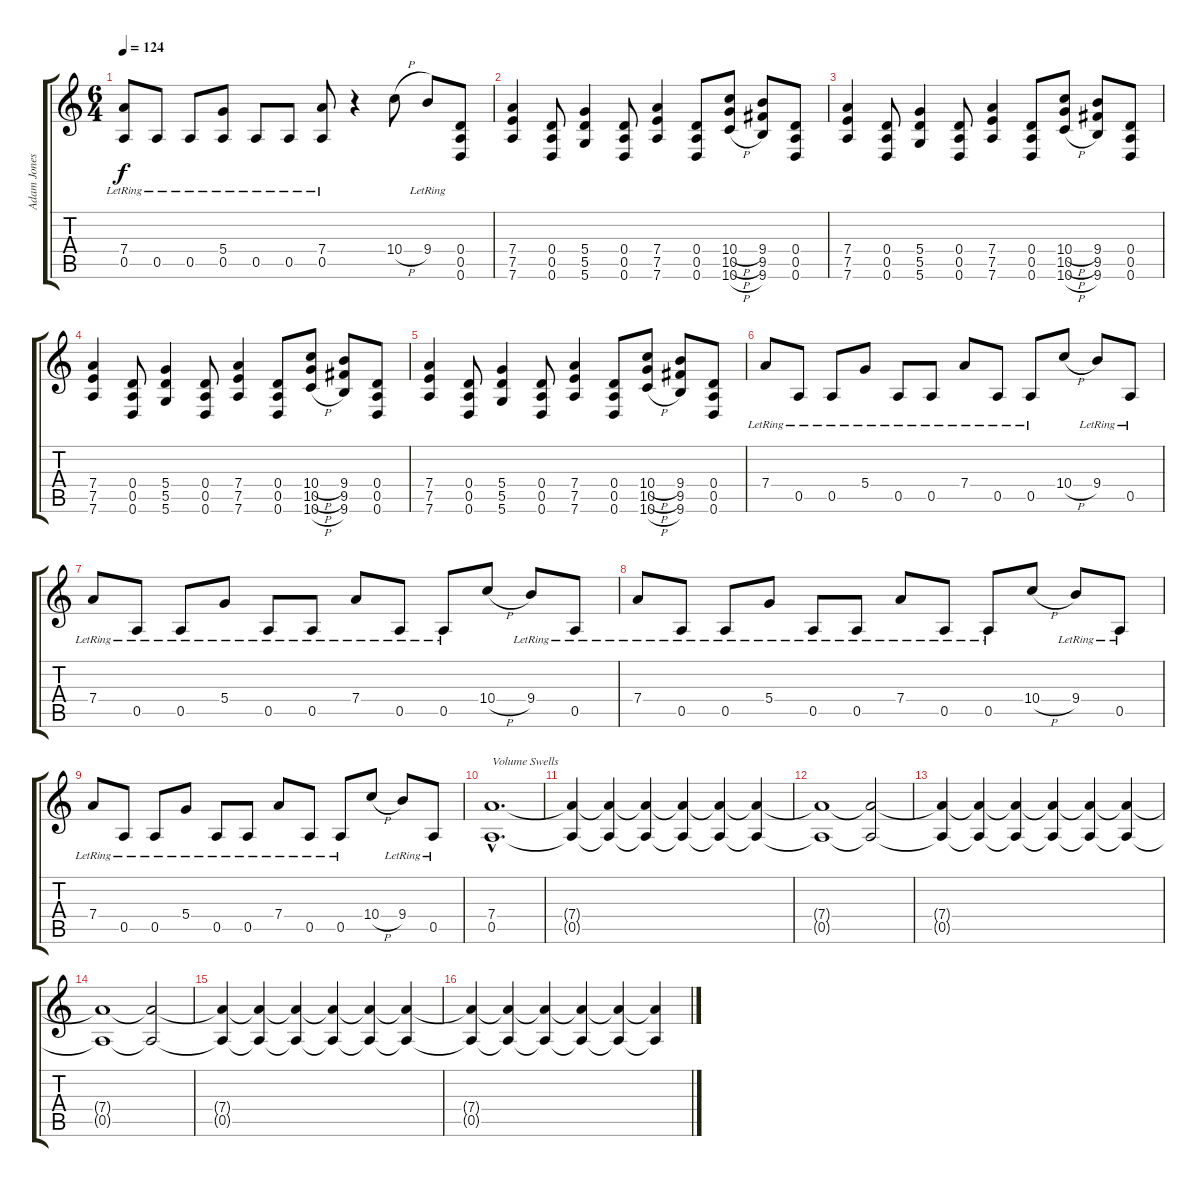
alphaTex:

\track ("Adam Jones" "Adam Jones") {instrument distortionguitar}
\staff {score tabs}
\tuning (E4 B3 G3 D3 A2 D2) {hide}
\ts (6 4)
\tempo 124
\clef g2
\ks c
(7.4{lr} 0.5{lr}).8{dy f volume 14} 0.5{lr}.8 0.5{lr}.8 (5.4{lr} 0.5{lr}).8 0.5{lr}.8 0.5{lr}.8 (7.4{lr} 0.5{lr}).8 r.4 10.4{h}.8 9.4{lr}.8 (0.4 0.5 0.6).8 |
(7.4 7.5 7.6).4 (0.4 0.5 0.6).8 (5.4 5.5 5.6).4 (0.4 0.5 0.6).8 (7.4 7.5 7.6).4 (0.4 0.5 0.6).8 (10.4{h} 10.5{h} 10.6{h}).8 (9.4 9.5 9.6).8 (0.4 0.5 0.6).8 |
(7.4 7.5 7.6).4 (0.4 0.5 0.6).8 (5.4 5.5 5.6).4 (0.4 0.5 0.6).8 (7.4 7.5 7.6).4 (0.4 0.5 0.6).8 (10.4{h} 10.5{h} 10.6{h}).8 (9.4 9.5 9.6).8 (0.4 0.5 0.6).8 |
(7.4 7.5 7.6).4 (0.4 0.5 0.6).8 (5.4 5.5 5.6).4 (0.4 0.5 0.6).8 (7.4 7.5 7.6).4 (0.4 0.5 0.6).8 (10.4{h} 10.5{h} 10.6{h}).8 (9.4 9.5 9.6).8 (0.4 0.5 0.6).8 |
(7.4 7.5 7.6).4 (0.4 0.5 0.6).8 (5.4 5.5 5.6).4 (0.4 0.5 0.6).8 (7.4 7.5 7.6).4 (0.4 0.5 0.6).8 (10.4{h} 10.5{h} 10.6{h}).8 (9.4 9.5 9.6).8 (0.4 0.5 0.6).8 |
7.4{lr}.8{volume 12} 0.5{lr}.8 0.5{lr}.8 5.4{lr}.8 0.5{lr}.8 0.5{lr}.8 7.4{lr}.8 0.5{lr}.8 0.5{lr}.8 10.4{h}.8 9.4{lr}.8 0.5{lr}.8 |
7.4{lr}.8 0.5{lr}.8 0.5{lr}.8 5.4{lr}.8 0.5{lr}.8 0.5{lr}.8 7.4{lr}.8 0.5{lr}.8 0.5{lr}.8 10.4{h}.8 9.4{lr}.8 0.5{lr}.8 |
7.4{lr}.8 0.5{lr}.8 0.5{lr}.8 5.4{lr}.8 0.5{lr}.8 0.5{lr}.8 7.4{lr}.8 0.5{lr}.8 0.5{lr}.8 10.4{h}.8 9.4{lr}.8 0.5{lr}.8 |
7.4{lr}.8 0.5{lr}.8 0.5{lr}.8 5.4{lr}.8 0.5{lr}.8 0.5{lr}.8 7.4{lr}.8 0.5{lr}.8 0.5{lr}.8 10.4{h}.8 9.4{lr}.8 0.5{lr}.8 |
(7.4{hac} 0.5{hac}).1{d txt "Volume Swells" volume 0} |
(7.4{t} 0.5{t}).4{volume 11} (7.4{t} 0.5{t}).4{volume 4} (7.4{t} 0.5{t}).4 (7.4{t} 0.5{t}).4 (7.4{t} 0.5{t}).4 (7.4{t} 0.5{t}).4 |
(7.4{t} 0.5{t}).1 (7.4{t} 0.5{t}).2 |
(7.4{t} 0.5{t}).4{volume 11} (7.4{t} 0.5{t}).4{volume 2} (7.4{t} 0.5{t}).4 (7.4{t} 0.5{t}).4 (7.4{t} 0.5{t}).4 (7.4{t} 0.5{t}).4 |
(7.4{t} 0.5{t}).1 (7.4{t} 0.5{t}).2 |
(7.4{t} 0.5{t}).4{volume 11} (7.4{t} 0.5{t}).4{volume 0} (7.4{t} 0.5{t}).4 (7.4{t} 0.5{t}).4 (7.4{t} 0.5{t}).4 (7.4{t} 0.5{t}).4 |
(7.4{t} 0.5{t}).4{volume 11} (7.4{t} 0.5{t}).4{volume 2} (7.4{t} 0.5{t}).4 (7.4{t} 0.5{t}).4 (7.4{t} 0.5{t}).4 (7.4{t} 0.5{t}).4{volume 14}
